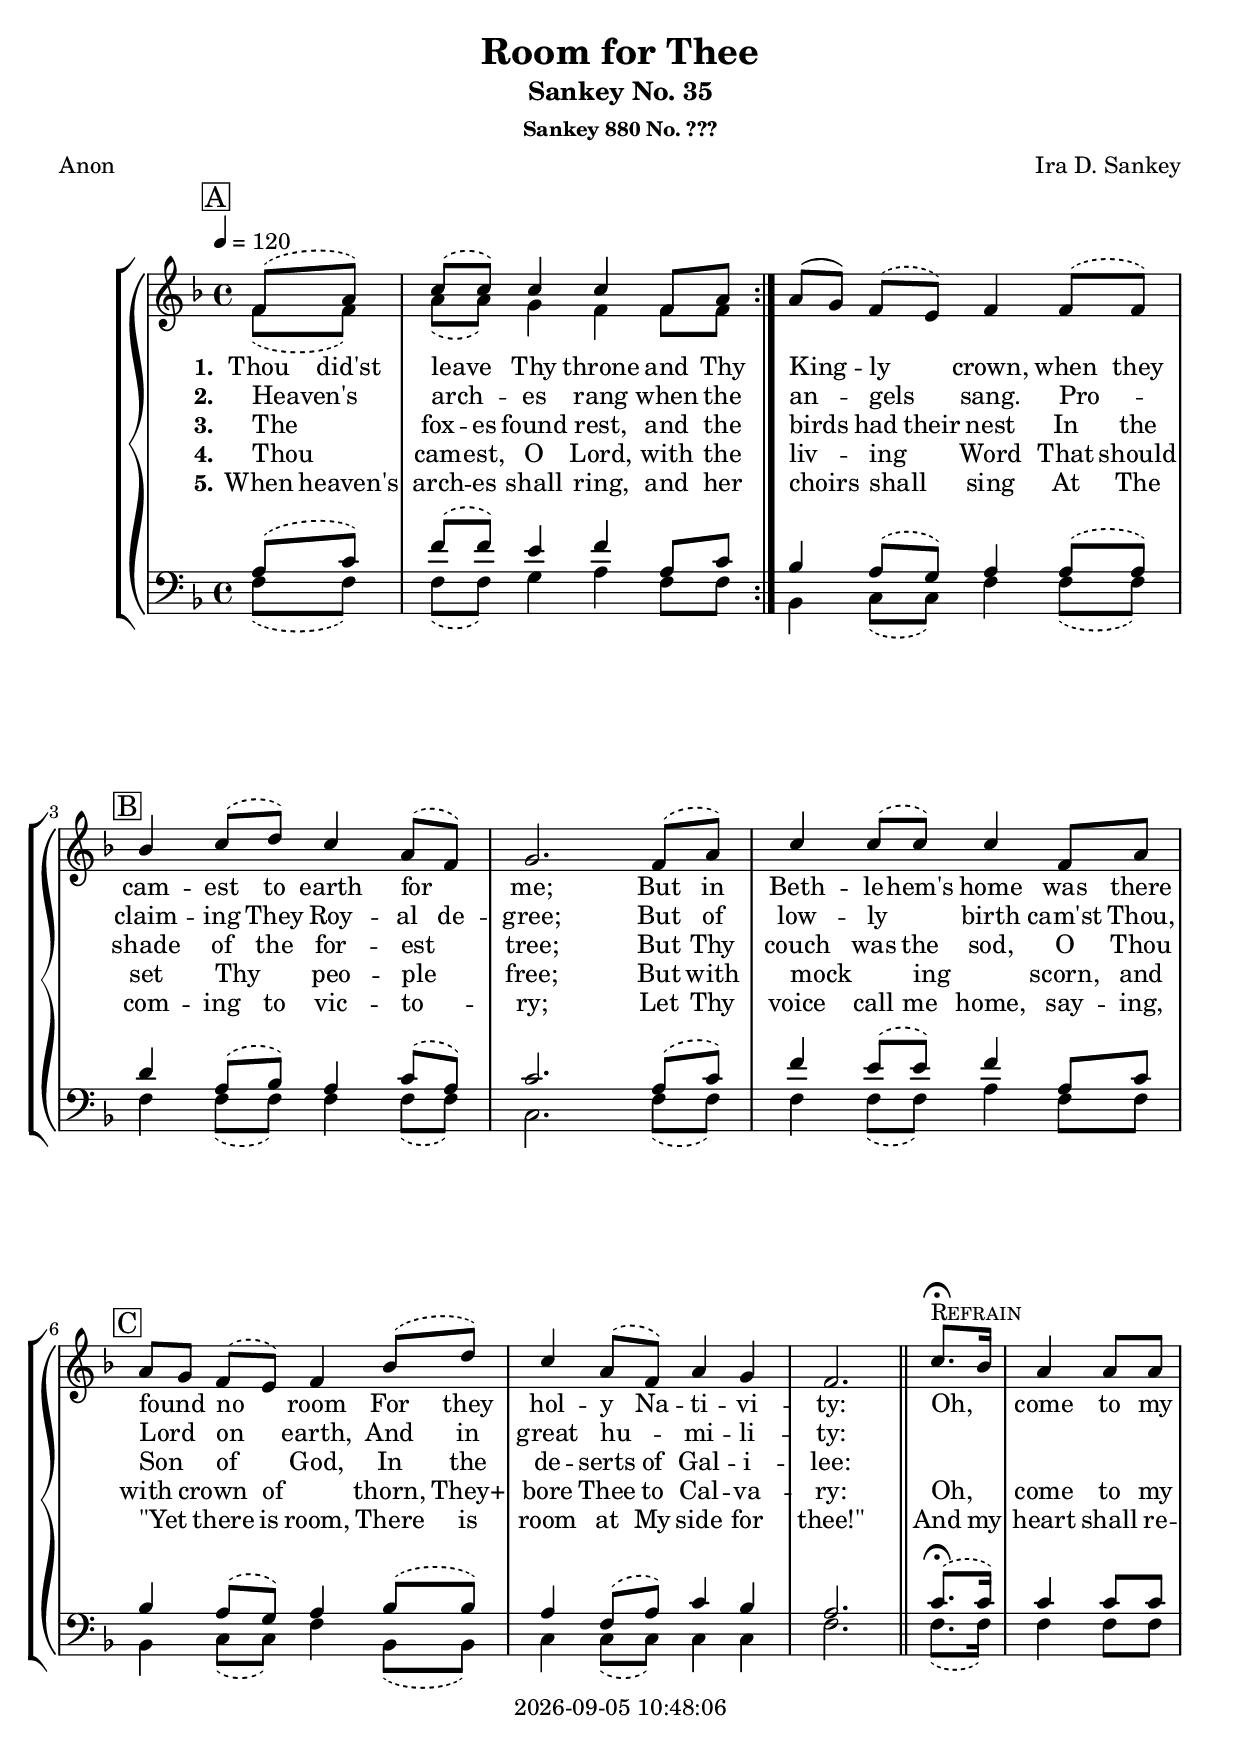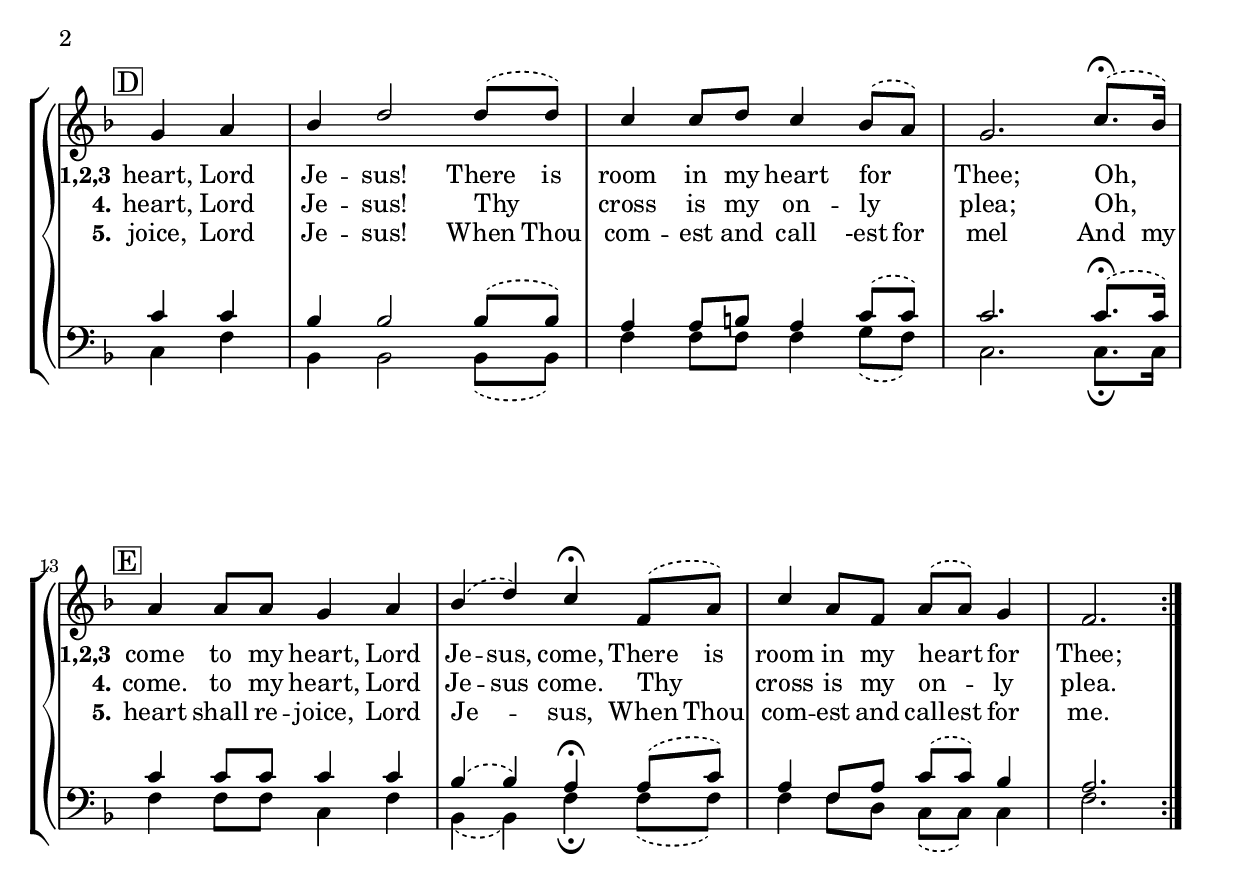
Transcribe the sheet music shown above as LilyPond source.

\version "2.20.2"

\include "articulate.ly"

today = #(strftime "%Y-%m-%d %H:%M:%S" (localtime (current-time)))

\header {
% centered at top
%  dedication  = "dedication"
  title       = "Room for Thee"
  subtitle    = "Sankey No. 35"
  subsubtitle = "Sankey 880 No. ???"
%  instrument  = "instrument"
  
% arrangement of following lines:
%
%  poet    composer
%  meter   arranger
%  piece       opus

  composer    = "Ira D. Sankey"
%  arranger    = "arranger"
%  opus        = "opus"

  poet        = "Anon"

% centered at bottom
% tagline     = "tagline" % default lilypond version
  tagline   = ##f
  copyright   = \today
}

% #(set-global-staff-size 16)

verses = 5

global = {
  \key f \major
  \time 4/4
  \tempo 4=120
  \partial 4
}

RehearsalTrack = {
% \set Score.currentBarNumber = #5
  \repeat volta \verses {
    \mark \markup { \box "A" } s4 s1*2 \break
    \mark \markup { \box "B" } s1*3 \break
    \mark \markup { \box "C" } s1*3 s2 \bar "|" \break
    \mark \markup { \box "D" } s2 s1*3 \break
    \mark \markup { \box "E" } s1*3 s2. \break
  }
}

soprano = \relative {
  \global
  \repeat volta \verses {
    \slurDashed f'8(a)
    c8(c) c4 c f,8 a
    \slurSolid a8(g) \slurDashed f[(e)] f4 f8(f)
    bes4 c8(d) c4 a8(f) % B
    g2. f8(a)
    c4 c8(c) c4 f,8 a
    a8[g] f(e) f4 bes8(d) % C
    c4 a8(f) a4 g
    f2. \bar "||" c'8.\fermata^\markup \smallCaps Refrain bes16
    a4 a8 a g4 a
    bes4 d2 d8(d) % D
    c4 c8 d c4 bes8(a)
    g2. c8.\fermata (bes16)
    a4 a8 a g4 a % E
    bes4(d) c\fermata f,8(a)
    c4 a8 f a(a) g4
    f2.
  }
}

alto = \relative {
  \global
  \repeat volta \verses {
    \slurDashed f'8(f)
    a8(a) g4 f f8 f
  }
}

tenor = \relative {
  \global
  \repeat volta \verses {
    \slurDashed a8(c)
    f8(f) e4 f a,8 c
    bes4 a8(g) a4 a8(a)
    d4 a8(bes) a4 c8(a) % B
    c2. a8(c)
    f4 e8(e) f4 a,8 c
    bes4 a8(g) a4 bes8(bes) % C
    a4 f8(a) c4 bes
    a2. c8.\fermata(c16)
    c4 c8 c c4 c
    bes4 bes2 bes8(bes) % D
    a4 a8 b a4 c8(c)
    c2. c8.\fermata(c16)
    c4 c8 c c4 c % E
    bes4(bes) a\fermata a8(c)
    a4 f8 a c(c)
    bes4
    a2.
  }
}

bass= \relative {
  \global
  \repeat volta \verses {
    \slurDashed f8(f)
    f8(f) g4 a f8 f
    bes,4 c8(c) f4 f8(f)
    f4 f8(f) f4 f8(f) % B
    c2. f8(f)
    f4 f8(f) a4 f8 f
    bes,4 c8(c) f4 bes,8(bes) % C
    c4 c8(c) c4 c
    f2. \bar "||" f8.(16)
    f4 f8 f c4 f
    bes,4 bes2 bes8(bes) % D
    f'4 f8 f f4 g8(f)
    c2. c8.\fermata c16
    f4 f8 f c4 f % E
    bes,4(bes) f'\fermata f8(f)
    f4 f8 d c(c) c4
    f2.
  }
}

chorus = \lyricmode {
  Oh, _ come to my
  \set stanza = "1,2,3"
  heart, Lord Je -- sus!
  There is room in my heart for _ Thee;
  Oh, _
  \set stanza = "1,2,3"
  come to my heart, Lord Je -- sus, come,
  There is room in my heart _ for Thee;
}

wordsOne = \lyricmode {
  \set ignoreMelismata = ##t
  \set stanza = "1."
  Thou did'st leave _ Thy throne and Thy King _ -- ly _ crown,
  when they cam -- est to earth for _ me;
  But in Beth -- le -- hem's home
  was there found _ no _ room
  For they hol -- y Na -- ti -- vi -- ty:
}
  
wordsTwo = \lyricmode {
  \set ignoreMelismata = ##t
  \set stanza = "2."
  Heaven's _ arch _ -- es rang when the an -- _ gels _ sang.
  Pro -- _ claim -- ing They Roy -- al de -- gree;
  But of low -- ly _ birth cam'st Thou,
  Lord _ on _ earth,
  And in great hu -- _ mi -- li -- ty:
}
  
wordsThree = \lyricmode {
  \set ignoreMelismata = ##t
  \set stanza = "3."
  The _ fox -- es found rest, and the birds _ had their nest
  In the shade of the for -- est _ tree;
  But Thy couch was the sod, O Thou Son _ of _ God,
  In the de -- serts of Gal -- i -- lee:
}
  
wordsFour = \lyricmode {
  \set ignoreMelismata = ##t
  \set stanza = "4."
  Thou _ cam -- est, O Lord, with the liv -- _ ing _ Word
  That should set Thy _ peo -- ple _ free;
  But with mock _ ing _ scorn, and with crown _ of _ thorn,
  They+ bore Thee to Cal -- va -- ry:
  Oh, _ come to my
  \set stanza = "4."
  heart, Lord Je -- sus!
  Thy _ cross is my on -- ly _ plea;
  Oh, _
  \set stanza = "4."
  come. to my heart, Lord Je -- sus come.
  Thy _ cross is my on -- _ ly plea.
}
  
wordsFive = \lyricmode {
  \set ignoreMelismata = ##t
  \set stanza = "5."
  When heaven's arch -- es shall ring, and her choirs _ shall _ sing
  At The com -- ing to vic -- to -- _ ry;
  Let Thy voice call me home, say -- ing,
  "\"Yet" _ there is room, There is room at My side for "thee!\""
  And my heart shall re --
  \set stanza = "5."
  joice, Lord Je -- sus!
  When Thou com -- est and call -est for mel
  And my
  \set stanza = "5."
  heart shall re -- joice, Lord Je -- _ sus,
  When Thou com -- est and call -- est for me.
}
  
wordsSix = \lyricmode {
  \set stanza = "6."
}
  
wordsMidi = \lyricmode {
}
  
\book {
  \bookOutputSuffix "repeat"
  \score {
%    \unfoldRepeats
%    \articulate
    \context GrandStaff <<
      <<
        \new ChoirStaff <<
                                  % Joint soprano/alto staff
          \new Staff <<
            \new Voice \RehearsalTrack
            \new Voice = "soprano" { \voiceOne \soprano }
            \new Voice = "alto"    { \voiceTwo \alto    }
            \new Lyrics \lyricsto "soprano" { \wordsOne \chorus }
            \new Lyrics \lyricsto "soprano"   \wordsTwo
            \new Lyrics \lyricsto "soprano"   \wordsThree
            \new Lyrics \lyricsto "soprano"   \wordsFour
            \new Lyrics \lyricsto "soprano"   \wordsFive
            \new Lyrics \lyricsto "soprano"   \wordsSix
%            \new Lyrics \lyricsto "soprano" { \wordsOne   \chorus
%                                              \wordsTwo   \chorus
%                                              \wordsThree \chorus
%                                              \wordsFour  \chorus
%                                              \wordsFive  \chorus
%                                              \wordsSix   \chorus
%                                            }
%            \new Lyrics \lyricsto "soprano" \wordsMidi
          >>
                                  % Joint tenor/bass staff
          \new Staff <<
            \clef "bass"
            \new Voice = "tenor" { \voiceOne \tenor }
            \new Voice = "bass"  { \voiceTwo \bass  }
          >>
        >>
      >>
    >>
    \layout {
      indent = 1.5\cm
      \context {
        \Staff \RemoveAllEmptyStaves
      }
    }
    \midi {}
  }
}
